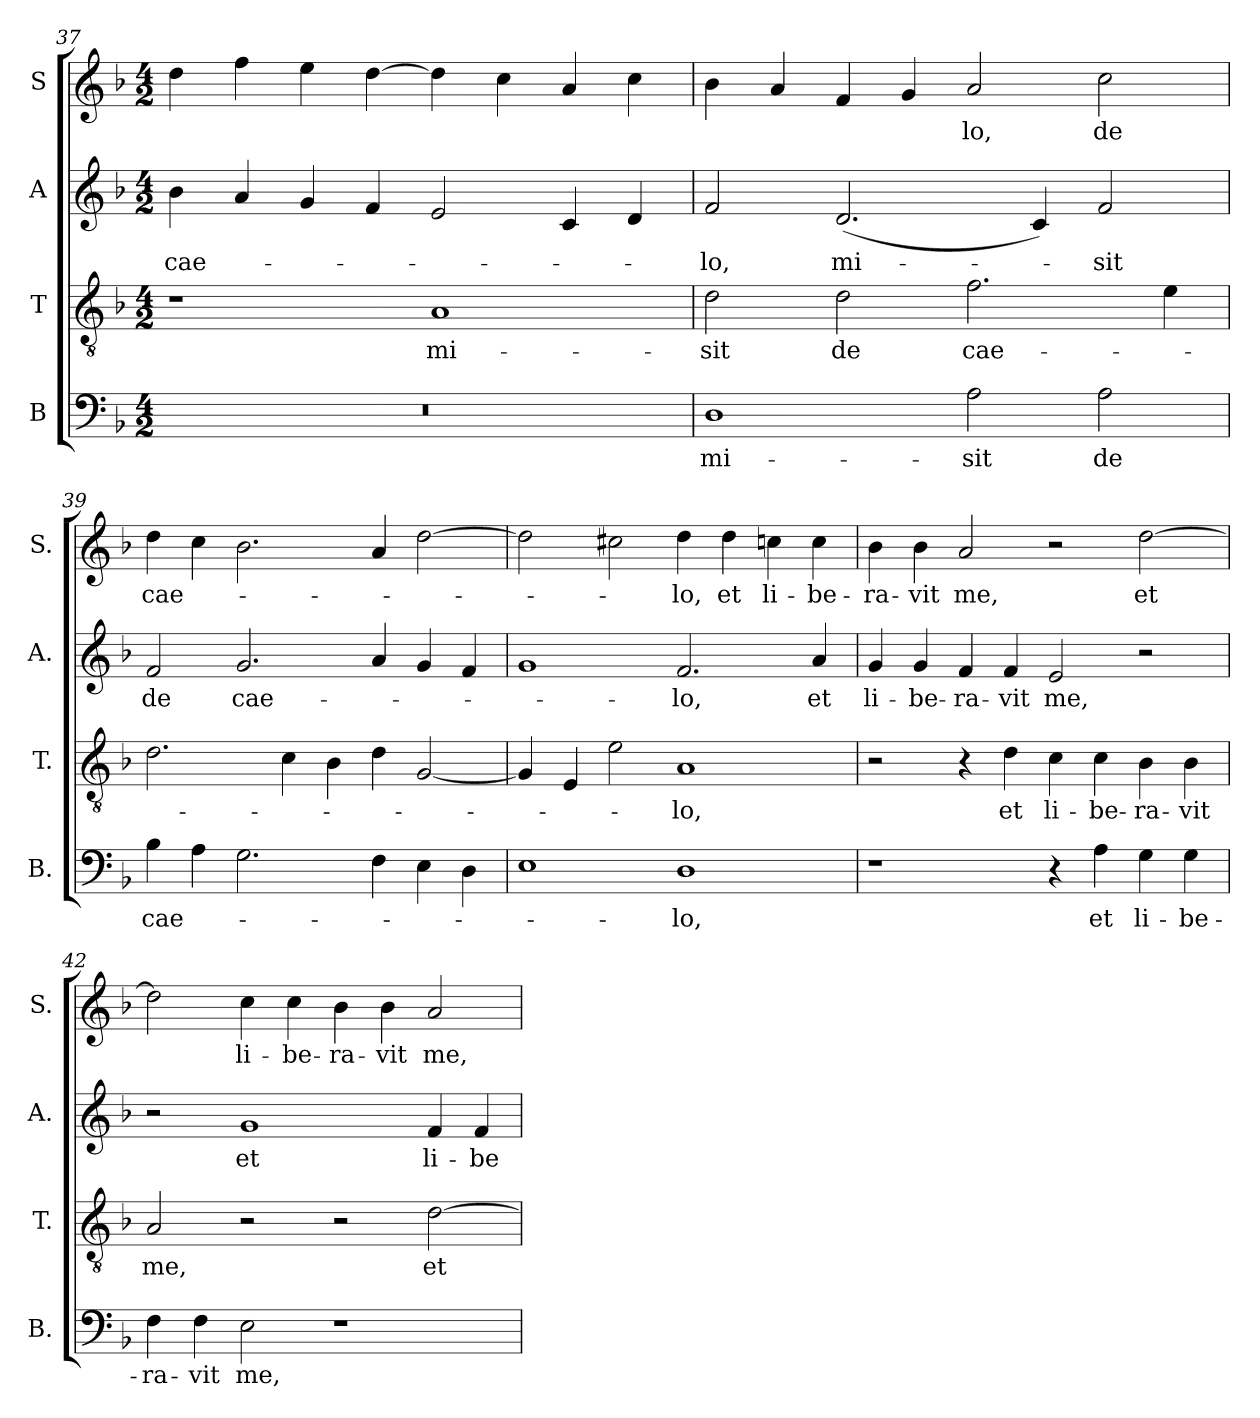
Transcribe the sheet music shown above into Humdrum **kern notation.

**kern	**text	**kern	**text	**kern	**text	**kern	**text
*part4	*part4	*part3	*part3	*part2	*part2	*part1	*part1
*staff4	*staff4	*staff3	*staff3	*staff2	*staff2	*staff1	*staff1
*I"B	*	*I"T	*	*I"A	*	*I"S	*
*I'B.	*	*I'T.	*	*I'A.	*	*I'S.	*
*clefF4	*	*clefGv2	*	*clefG2	*	*clefG2	*
*	*	*ITrd7c12	*	*	*	*	*
*k[b-]	*	*k[b-]	*	*k[b-]	*	*k[b-]	*
*F:	*	*F:	*	*F:	*	*F:	*
*M4/2	*	*M4/2	*	*M4/2	*	*M4/2	*
=37	=37	=37	=37	=37	=37	=37	=37
!LO:N:vis=1	!	!	!	!	!	!	!
!	!	!	!	!	!LO:LY:b:color=#000000	!	!
0r	.	1r	.	4b-i\	cae-	4ddi\	.
.	.	.	.	4ai/	.	4ffi\	.
.	.	.	.	4gi/	.	4eei\	.
.	.	.	.	4fi/	.	[4ddi\	.
!	!	!	!LO:LY:b:color=#000000	!	!	!	!
.	.	1AAi	mi-	2ei/	.	4ddi\]	.
.	.	.	.	.	.	4cci\	.
.	.	.	.	4ci/	.	4ai/	.
.	.	.	.	4di/	.	4cci\	.
!!LO:LB:g=z
=38	=38	=38	=38	=38	=38	=38	=38
!	!LO:LY:b:color=#000000	!	!	!	!	!	!
!	!	!	!LO:LY:b:color=#000000	!	!	!	!
!	!	!	!	!	!LO:LY:b:color=#000000	!	!
1Di	mi-	2Di\	-sit	2fi/	-lo,	4b-i\	.
.	.	.	.	.	.	4ai/	.
!	!	!	!LO:LY:b:color=#000000	!	!	!	!
!	!	!	!	!	!LO:LY:b:color=#000000	!	!
.	.	2Di\	de	(2.di/	mi-	4fi/	.
.	.	.	.	.	.	4gi/	.
!	!LO:LY:b:color=#000000	!	!	!	!	!	!
!	!	!	!LO:LY:b:color=#000000	!	!	!	!
!	!	!	!	!	!	!	!LO:LY:b:color=#000000
2Ai\	-sit	2.Fi\	cae-	.	.	2ai/	-lo,
.	.	.	.	4ci/)	.	.	.
!	!LO:LY:b:color=#000000	!	!	!	!	!	!
!	!	!	!	!	!LO:LY:b:color=#000000	!	!
!	!	!	!	!	!	!	!LO:LY:b:color=#000000
2Ai\	de	.	.	2fi/	-sit	2cci\	de
.	.	4Ei\	.	.	.	.	.
=39	=39	=39	=39	=39	=39	=39	=39
!	!LO:LY:b:color=#000000	!	!	!	!	!	!
!	!	!	!	!	!LO:LY:b:color=#000000	!	!
!	!	!	!	!	!	!	!LO:LY:b:color=#000000
4B-i\	cae-	2.Di\	.	2fi/	de	4ddi\	cae-
4Ai\	.	.	.	.	.	4cci\	.
!	!	!	!	!	!LO:LY:b:color=#000000	!	!
2.Gi\	.	.	.	2.gi/	cae-	2.b-i\	.
.	.	4Ci\	.	.	.	.	.
.	.	4BB-i\	.	.	.	.	.
4Fi\	.	4Di\	.	4ai/	.	4ai/	.
4Ei\	.	[2GGi/	.	4gi/	.	[2ddi\	.
4Di\	.	.	.	4fi/	.	.	.
=40	=40	=40	=40	=40	=40	=40	=40
1Ei	.	4GGi/]	.	1gi	.	2ddi\]	.
.	.	4EEi/	.	.	.	.	.
.	.	2Ei\	.	.	.	2cc#Xi\	.
!	!LO:LY:b:color=#000000	!	!	!	!	!	!
!	!	!	!LO:LY:b:color=#000000	!	!	!	!
!	!	!	!	!	!LO:LY:b:color=#000000	!	!
!	!	!	!	!	!	!	!LO:LY:b:color=#000000
1Di	-lo,	1AAi	-lo,	2.fi/	-lo,	4ddi\	-lo,
!	!	!	!	!	!	!	!LO:LY:b:color=#000000
.	.	.	.	.	.	4ddi\	et
!	!	!	!	!	!	!	!LO:LY:b:color=#000000
.	.	.	.	.	.	4ccni\	li-
!	!	!	!	!	!LO:LY:b:color=#000000	!	!
!	!	!	!	!	!	!	!LO:LY:b:color=#000000
.	.	.	.	4ai/	et	4cci\	-be-
=41	=41	=41	=41	=41	=41	=41	=41
!	!	!	!	!	!LO:LY:b:color=#000000	!	!
!	!	!	!	!	!	!	!LO:LY:b:color=#000000
1r	.	2r	.	4gi/	li-	4b-i\	-ra-
!	!	!	!	!	!LO:LY:b:color=#000000	!	!
!	!	!	!	!	!	!	!LO:LY:b:color=#000000
.	.	.	.	4gi/	-be-	4b-i\	-vit
!	!	!	!	!	!LO:LY:b:color=#000000	!	!
!	!	!	!	!	!	!	!LO:LY:b:color=#000000
.	.	4r	.	4fi/	-ra-	2ai/	me,
!	!	!	!LO:LY:b:color=#000000	!	!	!	!
!	!	!	!	!	!LO:LY:b:color=#000000	!	!
.	.	4Di\	et	4fi/	-vit	.	.
!	!	!	!LO:LY:b:color=#000000	!	!	!	!
!	!	!	!	!	!LO:LY:b:color=#000000	!	!
4r	.	4Ci\	li-	2ei/	me,	2r	.
!	!LO:LY:b:color=#000000	!	!	!	!	!	!
!	!	!	!LO:LY:b:color=#000000	!	!	!	!
4Ai\	et	4Ci\	-be-	.	.	.	.
!	!LO:LY:b:color=#000000	!	!	!	!	!	!
!	!	!	!LO:LY:b:color=#000000	!	!	!	!
!	!	!	!	!	!	!	!LO:LY:b:color=#000000
4Gi\	li-	4BB-i\	-ra-	2r	.	[2ddi\	et
!	!LO:LY:b:color=#000000	!	!	!	!	!	!
!	!	!	!LO:LY:b:color=#000000	!	!	!	!
4Gi\	-be-	4BB-i\	-vit	.	.	.	.
!!LO:LB:g=z
=42	=42	=42	=42	=42	=42	=42	=42
!	!LO:LY:b:color=#000000	!	!	!	!	!	!
!	!	!	!LO:LY:b:color=#000000	!	!	!	!
4Fi\	-ra-	2AAi/	me,	2r	.	2ddi\]	.
!	!LO:LY:b:color=#000000	!	!	!	!	!	!
4Fi\	-vit	.	.	.	.	.	.
!	!LO:LY:b:color=#000000	!	!	!	!	!	!
!	!	!	!	!	!LO:LY:b:color=#000000	!	!
!	!	!	!	!	!	!	!LO:LY:b:color=#000000
2Ei\	me,	2r	.	1gi	et	4cci\	li-
!	!	!	!	!	!	!	!LO:LY:b:color=#000000
.	.	.	.	.	.	4cci\	-be-
!	!	!	!	!	!	!	!LO:LY:b:color=#000000
1r	.	2r	.	.	.	4b-i\	-ra-
!	!	!	!	!	!	!	!LO:LY:b:color=#000000
.	.	.	.	.	.	4b-i\	-vit
!	!	!	!LO:LY:b:color=#000000	!	!	!	!
!	!	!	!	!	!LO:LY:b:color=#000000	!	!
!	!	!	!	!	!	!	!LO:LY:b:color=#000000
.	.	[2Di\	et	4fi/	li-	2ai/	me,
!	!	!	!	!	!LO:LY:b:color=#000000	!	!
.	.	.	.	4fi/	-be-	.	.
=	=	=	=	=	=	=	=
*-	*-	*-	*-	*-	*-	*-	*-
